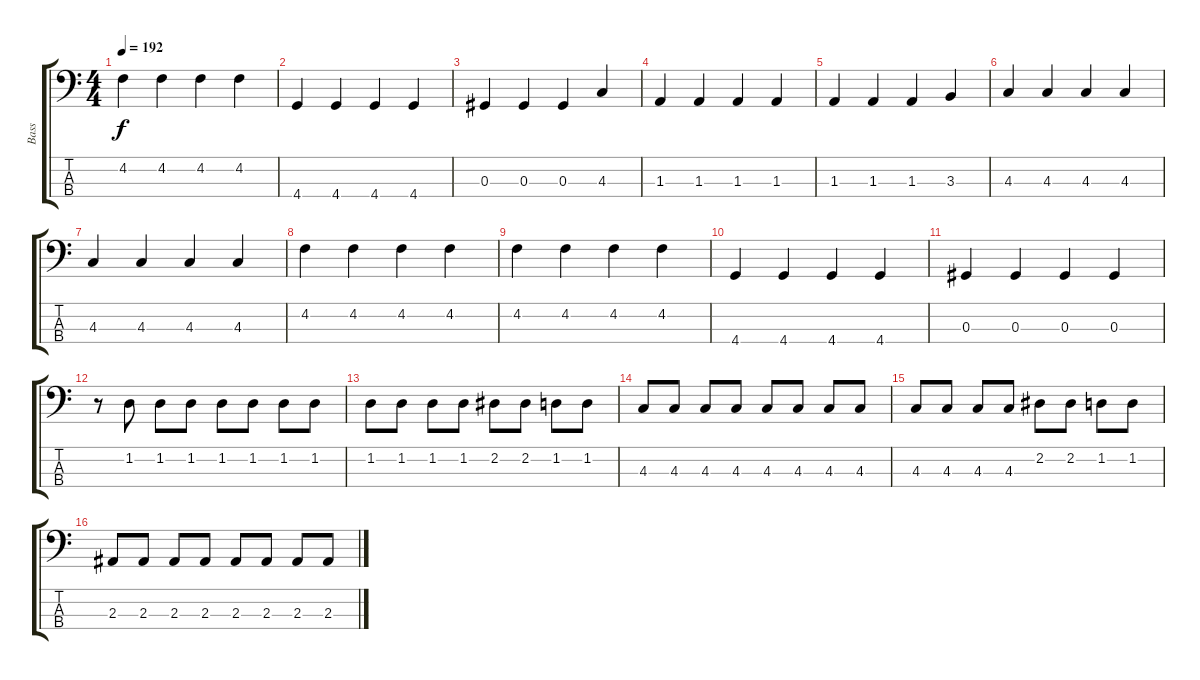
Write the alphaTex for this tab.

\track ("Bass" "Bass") {instrument electricbassfinger}
\staff {score tabs}
\tuning (Gb2 Db2 Ab1 Eb1) {hide}
\ts (4 4)
\tempo 192
\clef f4
\ks c
4.2.4{dy f} 4.2.4 4.2.4 4.2.4 |
4.4.4 4.4.4 4.4.4 4.4.4 |
0.3.4 0.3.4 0.3.4 4.3.4 |
1.3.4 1.3.4 1.3.4 1.3.4 |
1.3.4 1.3.4 1.3.4 3.3.4 |
4.3.4 4.3.4 4.3.4 4.3.4 |
4.3.4 4.3.4 4.3.4 4.3.4 |
4.2.4 4.2.4 4.2.4 4.2.4 |
4.2.4 4.2.4 4.2.4 4.2.4 |
4.4.4 4.4.4 4.4.4 4.4.4 |
0.3.4 0.3.4 0.3.4 0.3.4 |
r.8 1.2.8{volume 16 balance 8} 1.2.8 1.2.8 1.2.8 1.2.8 1.2.8 1.2.8 |
1.2.8 1.2.8 1.2.8 1.2.8 2.2.8 2.2.8 1.2.8 1.2.8 |
4.3.8 4.3.8 4.3.8 4.3.8 4.3.8 4.3.8 4.3.8 4.3.8 |
4.3.8 4.3.8 4.3.8 4.3.8 2.2.8 2.2.8 1.2.8 1.2.8 |
2.3.8 2.3.8 2.3.8 2.3.8 2.3.8 2.3.8 2.3.8 2.3.8
